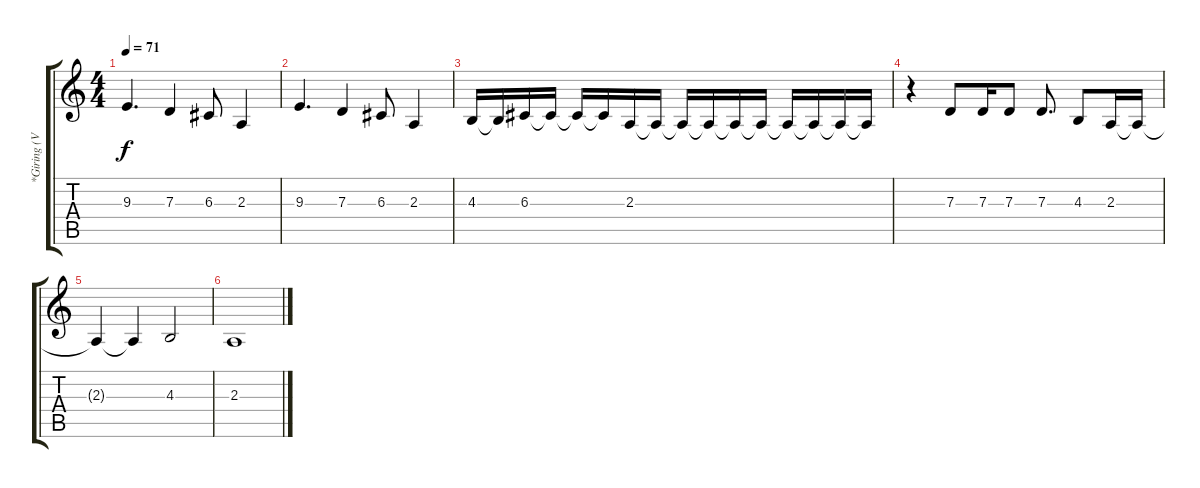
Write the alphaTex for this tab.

\track ("*Giring (Vocal)" "*Giring (V") {instrument oboe}
\staff {score tabs}
\tuning (E4 B3 G3 D3 A2 E2) {hide}
\ts (4 4)
\tempo 71
\clef g2
\ks c
9.3.4{d dy f} 7.3.4 6.3.8 2.3.4 |
9.3.4{d} 7.3.4 6.3.8 2.3.4 |
4.3.16 4.3{t}.16 6.3.16 6.3{t}.16 6.3{t}.16 6.3{t}.16 2.3.16 2.3{t}.16 2.3{t}.16 2.3{t}.16 2.3{t}.16 2.3{t}.16 2.3{t}.16 2.3{t}.16 2.3{t}.16 2.3{t}.16 |
r.4 7.3.8 7.3.16 7.3.8 7.3.8{d} 4.3.8 2.3.16 2.3{t}.16 |
2.3{t}.4 2.3{t}.4 4.3.2 |
2.3.1{volume 0}
